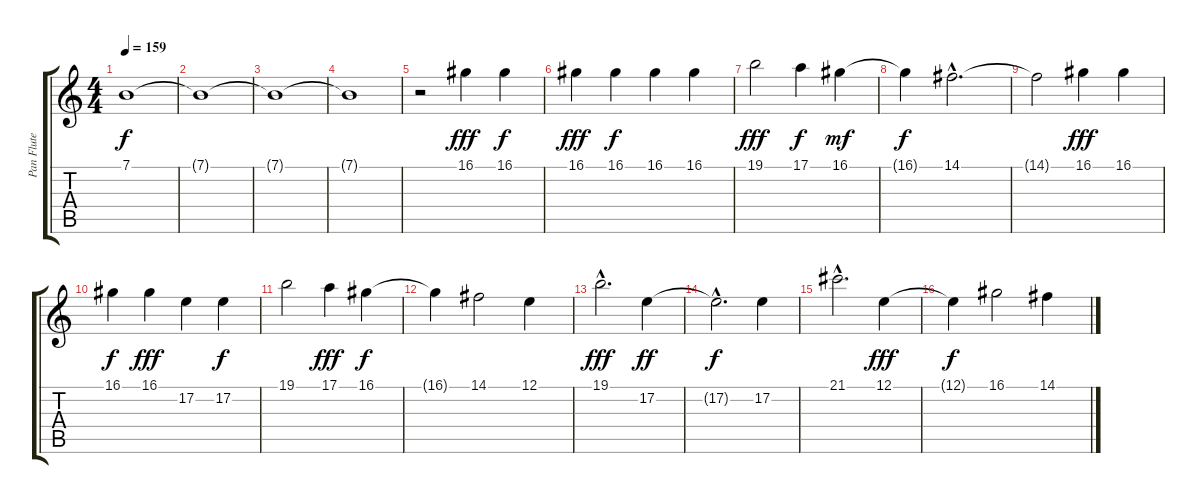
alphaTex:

\track ("Pan Flute" "Pan Flute") {instrument panflute}
\staff {score tabs}
\tuning (E4 B3 G3 D3 A2 E2) {hide}
\ts (4 4)
\tempo 159
\clef g2
\ks c
7.1.1{dy f} |
7.1{t}.1 |
7.1{t}.1 |
7.1{t}.1 |
r.2{instrument panflute} 16.1.4{dy fff} 16.1.4{dy f} |
16.1.4{dy fff} 16.1.4{dy f} 16.1.4 16.1.4 |
19.1.2{dy fff} 17.1.4{dy f} 16.1.4{dy mf} |
16.1{t}.4{dy f} 14.1{hac}.2{d} |
14.1{t}.2 16.1.4{dy fff} 16.1.4 |
16.1.4{dy f} 16.1.4{dy fff} 17.2.4 17.2.4{dy f} |
19.1.2 17.1.4{dy fff} 16.1.4{dy f} |
16.1{t}.4 14.1.2 12.1.4 |
19.1{hac}.2{d dy fff} 17.2.4{dy ff} |
17.2{hac t}.2{d dy f} 17.2.4 |
21.1{hac}.2{d} 12.1.4{dy fff} |
12.1{t}.4{dy f} 16.1.2 14.1.4
